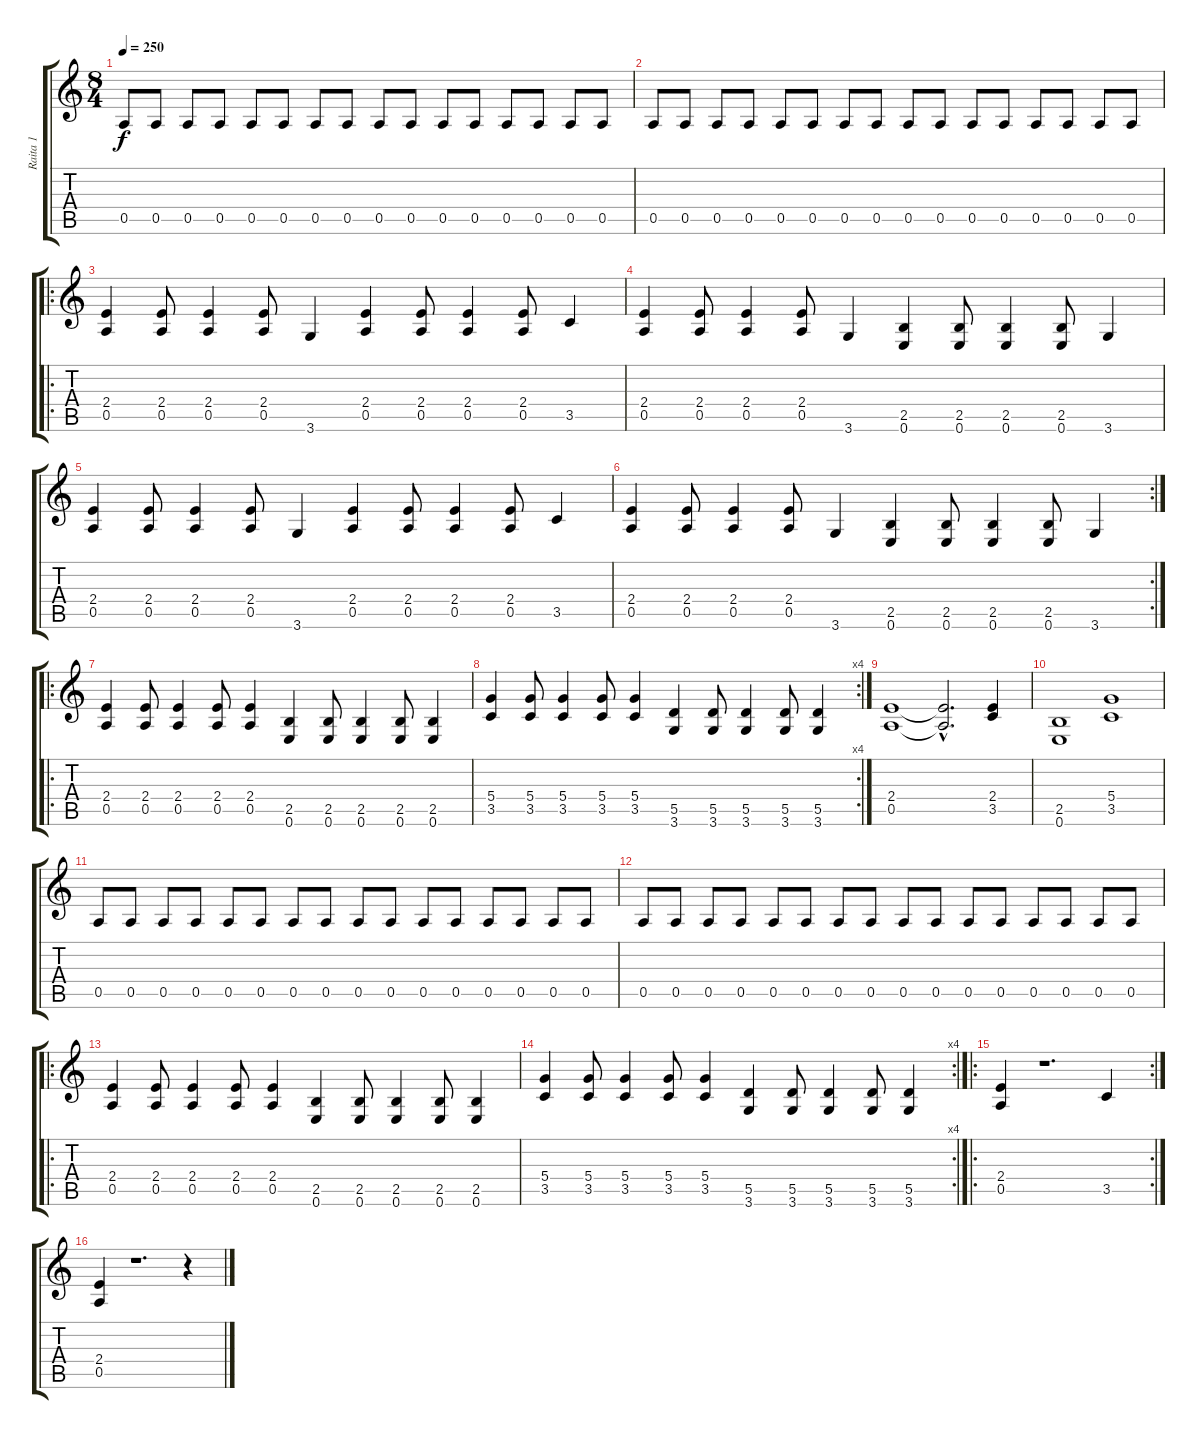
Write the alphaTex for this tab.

\track ("Raita 1" "Raita 1") {instrument overdrivenguitar}
\staff {score tabs}
\tuning (E4 B3 G3 D3 A2 E2) {hide}
\ts (8 4)
\tempo 250
\clef g2
\ks c
0.5.8{dy f} 0.5.8 0.5.8 0.5.8 0.5.8 0.5.8 0.5.8 0.5.8 0.5.8 0.5.8 0.5.8 0.5.8 0.5.8 0.5.8 0.5.8 0.5.8 |
0.5.8 0.5.8 0.5.8 0.5.8 0.5.8 0.5.8 0.5.8 0.5.8 0.5.8 0.5.8 0.5.8 0.5.8 0.5.8 0.5.8 0.5.8 0.5.8 |
\ro
(2.4 0.5).4 (2.4 0.5).8 (2.4 0.5).4 (2.4 0.5).8 3.6.4 (2.4 0.5).4 (2.4 0.5).8 (2.4 0.5).4 (2.4 0.5).8 3.5.4 |
(2.4 0.5).4 (2.4 0.5).8 (2.4 0.5).4 (2.4 0.5).8 3.6.4 (2.5 0.6).4 (2.5 0.6).8 (2.5 0.6).4 (2.5 0.6).8 3.6.4 |
(2.4 0.5).4 (2.4 0.5).8 (2.4 0.5).4 (2.4 0.5).8 3.6.4 (2.4 0.5).4 (2.4 0.5).8 (2.4 0.5).4 (2.4 0.5).8 3.5.4 |
\rc 2
(2.4 0.5).4 (2.4 0.5).8 (2.4 0.5).4 (2.4 0.5).8 3.6.4 (2.5 0.6).4 (2.5 0.6).8 (2.5 0.6).4 (2.5 0.6).8 3.6.4 |
\ro
(2.4 0.5).4 (2.4 0.5).8 (2.4 0.5).4 (2.4 0.5).8 (2.4 0.5).4 (2.5 0.6).4 (2.5 0.6).8 (2.5 0.6).4 (2.5 0.6).8 (2.5 0.6).4 |
\rc 4
(5.4 3.5).4 (5.4 3.5).8 (5.4 3.5).4 (5.4 3.5).8 (5.4 3.5).4 (5.5 3.6).4 (5.5 3.6).8 (5.5 3.6).4 (5.5 3.6).8 (5.5 3.6).4 |
(2.4 0.5).1 (2.4{hac t} 0.5{hac t}).2{d} (2.4 3.5).4 |
(2.5 0.6).1 (5.4 3.5).1 |
0.5.8 0.5.8 0.5.8 0.5.8 0.5.8 0.5.8 0.5.8 0.5.8 0.5.8 0.5.8 0.5.8 0.5.8 0.5.8 0.5.8 0.5.8 0.5.8 |
0.5.8 0.5.8 0.5.8 0.5.8 0.5.8 0.5.8 0.5.8 0.5.8 0.5.8 0.5.8 0.5.8 0.5.8 0.5.8 0.5.8 0.5.8 0.5.8 |
\ro
(2.4 0.5).4 (2.4 0.5).8 (2.4 0.5).4 (2.4 0.5).8 (2.4 0.5).4 (2.5 0.6).4 (2.5 0.6).8 (2.5 0.6).4 (2.5 0.6).8 (2.5 0.6).4 |
\rc 4
(5.4 3.5).4 (5.4 3.5).8 (5.4 3.5).4 (5.4 3.5).8 (5.4 3.5).4 (5.5 3.6).4 (5.5 3.6).8 (5.5 3.6).4 (5.5 3.6).8 (5.5 3.6).4 |
\ro
\rc 2
(2.4 0.5).4 r.1{d} 3.5.4 |
(2.4 0.5).4 r.1{d} r.4
